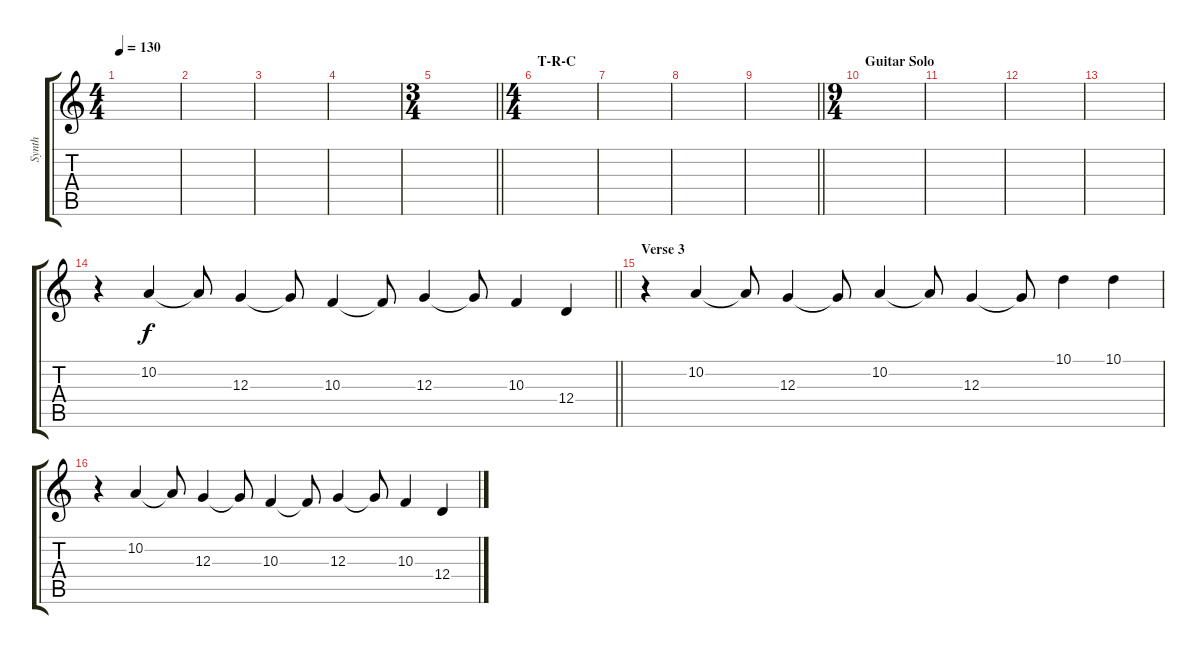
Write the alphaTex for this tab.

\track ("Synth" "Synth") {instrument pad2warm}
\staff {score tabs}
\tuning (E4 B3 G3 D3 A2 D2) {hide}
\ts (4 4)
\tempo 130
\clef g2
\ks c
|
|
|
|
\ts (3 4)
\barLineRight lightlight
|
\ts (4 4)
\section ("" "T-R-C")
|
|
|
\barLineRight lightlight
|
\ts (9 4)
\section ("" "Guitar Solo")
|
|
|
|
\barLineRight lightlight
r.4{volume 11} 10.2.4 10.2{t}.8 12.3.4 12.3{t}.8 10.3.4 10.3{t}.8 12.3.4 12.3{t}.8 10.3.4 12.4.4 |
\section ("" "Verse 3")
r.4{volume 14} 10.2.4 10.2{t}.8 12.3.4 12.3{t}.8 10.2.4 10.2{t}.8 12.3.4 12.3{t}.8 10.1.4 10.1.4 |
r.4 10.2.4 10.2{t}.8 12.3.4 12.3{t}.8 10.3.4 10.3{t}.8 12.3.4 12.3{t}.8 10.3.4 12.4.4
